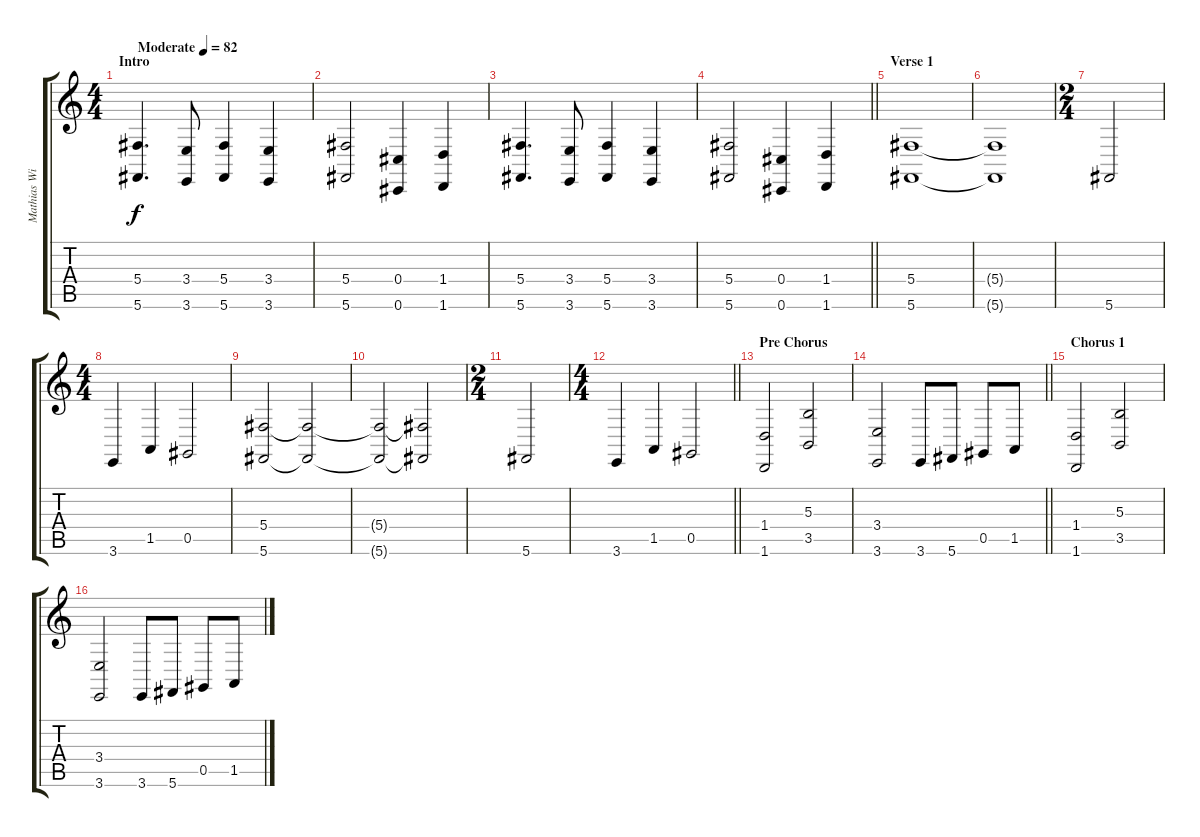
\track ("Mathias Wiesner - Synth" "Mathias Wi") {instrument synthstrings2}
\staff {score tabs}
\tuning (Eb4 Bb3 Gb3 Db3 Ab2 Db2) {hide}
\ts (4 4)
\section ("" "Intro")
\tempo (82 "Moderate")
\clef g2
\ks c
(5.4 5.6).4{d dy f instrument synthstrings2} (3.4 3.6).8 (5.4 5.6).4 (3.4 3.6).4 |
(5.4 5.6).2 (0.4 0.6).4 (1.4 1.6).4 |
(5.4 5.6).4{d} (3.4 3.6).8 (5.4 5.6).4 (3.4 3.6).4 |
\barLineRight lightlight
(5.4 5.6).2 (0.4 0.6).4 (1.4 1.6).4 |
\section ("" "Verse 1")
(5.4 5.6).1 |
(5.4{t} 5.6{t}).1 |
\ts (2 4)
5.6.2 |
\ts (4 4)
3.6.4 1.5.4 0.5.2 |
(5.4 5.6).2 (5.4{t} 5.6{t}).2 |
(5.4{t} 5.6{t}).2 (5.4{t} 5.6{t}).2 |
\ts (2 4)
5.6.2 |
\ts (4 4)
\barLineRight lightlight
3.6.4 1.5.4 0.5.2 |
\section ("" "Pre Chorus")
(1.4 1.6).2 (5.3 3.5).2 |
\barLineRight lightlight
(3.4 3.6).2 3.6.8 5.6.8 0.5.8 1.5.8 |
\section ("" "Chorus 1")
(1.4 1.6).2 (5.3 3.5).2 |
(3.4 3.6).2 3.6.8 5.6.8 0.5.8 1.5.8
